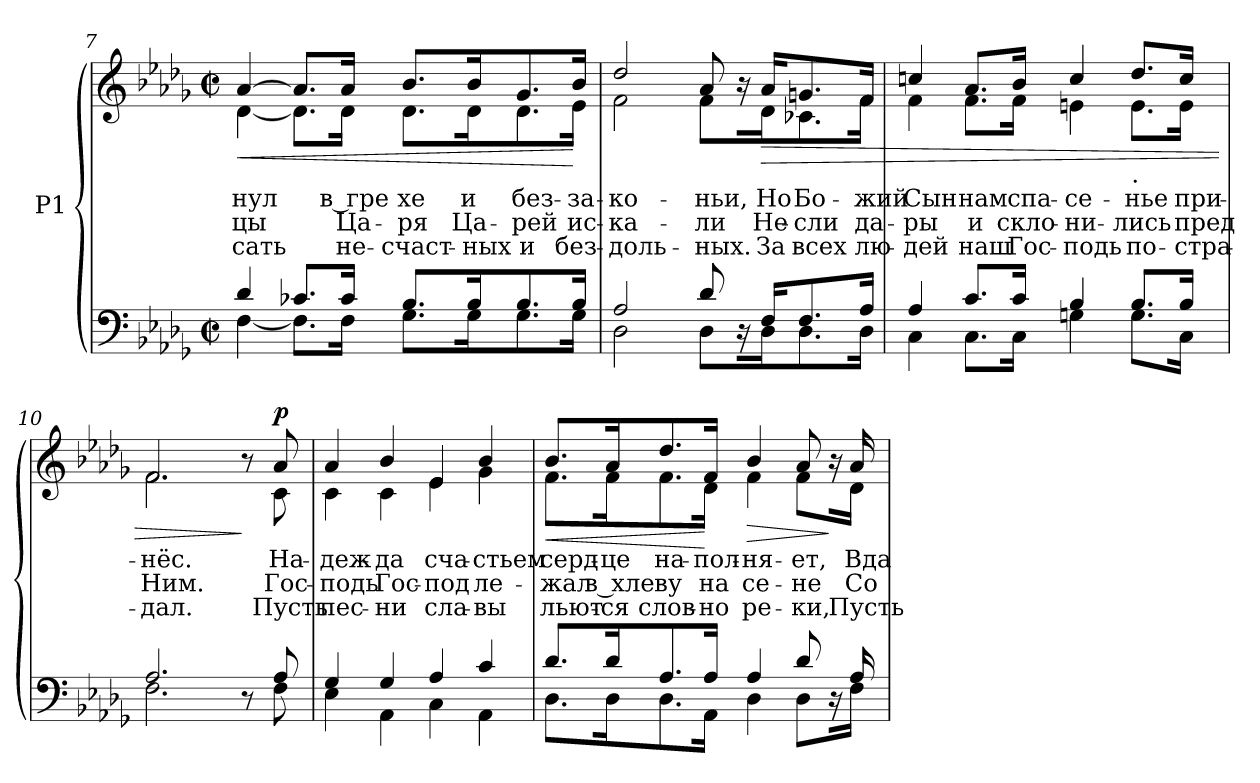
**kern	**kern	**text	**text	**text	**dynam
*part1	*part1	*part1	*part1	*part1	*part1
*staff2	*staff1	*staff1	*staff1	*staff1	*staff1/2
*I"P1	*	*	*	*	*
*clefF4	*clefG2	*	*	*	*
*k[b-e-a-d-g-]	*k[b-e-a-d-g-]	*	*	*	*
*D-:	*D-:	*	*	*	*
*M2/2	*M2/2	*	*	*	*
*met(c|)	*met(c|)	*	*	*	*
=7	=7	=7	=7	=7	=7
*^	*	*	*	*	*
!	!	!	!LO:LY:b:color=#000000	!LO:LY:b:color=#000000	!LO:LY:b:color=#000000	!LO:HP:b
*	*	*^	*	*	*	*
4d-i/	[<4Fi\	[>4a-i/	[<4d-i\	-нул	-цы	-сать	<
8.c-Xi/L	8.Fi\L]	8.a-i/L]	8.d-i\L]	.	.	.	.
!	!	!	!	!LO:LY:b:color=#000000	!LO:LY:b:color=#000000	!LO:LY:b:color=#000000	!
16c-i/Jk	16Fi\Jk	16a-i/Jk	16d-i\Jk	в гре	Ца-	не-	.
!	!	!	!	!LO:LY:b:color=#000000	!LO:LY:b:color=#000000	!LO:LY:b:color=#000000	!
8.B-i/L	8.G-i\L	8.b-i/L	8.d-i\L	хе	-ря	-счаст-	.
!	!	!	!	!LO:LY:b:color=#000000	!LO:LY:b:color=#000000	!LO:LY:b:color=#000000	!
16B-i/K	16G-i\K	16b-i/K	16d-i\K	и	Ца-	-ных	.
!	!	!	!	!LO:LY:b:color=#000000	!LO:LY:b:color=#000000	!LO:LY:b:color=#000000	!
8.B-i/	8.G-i\	8.g-i/	8.d-i\	без-	-рей	и	.
!	!	!	!	!LO:LY:b:color=#000000	!LO:LY:b:color=#000000	!LO:LY:b:color=#000000	!
16B-i/Jk	16G-i\Jk	16b-i/Jk	16e-i\Jk	-за-	ис-	без-	[
!!LO:LB:g=z	!!
=8	=8	=8	=8	=8	=8	=8	=8
!	!	!	!	!LO:LY:b:color=#000000	!LO:LY:b:color=#000000	!LO:LY:b:color=#000000	!
2A-i/	2D-i\	2dd-i/	2fi\	-ко-	-ка-	-доль-	.
!	!	!	!	!LO:LY:b:color=#000000	!LO:LY:b:color=#000000	!LO:LY:b:color=#000000	!
8d-i/	8D-i\L	8a-i/	8fi\L	-ньи,	-ли	-ных.	.
16r	16ryy	16r	16ryy	.	.	.	.
!	!	!	!	!LO:LY:b:color=#000000	!LO:LY:b:color=#000000	!LO:LY:b:color=#000000	!LO:HP:b
16Fi/KL	16D-i\K	16a-i/KL	16d-i\K	Но	Не-	За	>
!	!	!	!	!LO:LY:b:color=#000000	!LO:LY:b:color=#000000	!LO:LY:b:color=#000000	!
8.Fi/	8.D-i\	8.gni/	8.c-Xi\	Бо-	-сли	всех	.
!	!	!	!	!LO:LY:b:color=#000000	!LO:LY:b:color=#000000	!LO:LY:b:color=#000000	!
16A-i/Jk	16D-i\Jk	16fi/Jk	16fi\Jk	-жий	да-	лю-	.
=9	=9	=9	=9	=9	=9	=9	=9
!	!	!	!	!LO:LY:b:color=#000000	!LO:LY:b:color=#000000	!LO:LY:b:color=#000000	!
4A-i/	4Ci\	4ccni/	4fi\	Сын	-ры	-дей	.
!	!	!	!	!LO:LY:b:color=#000000	!LO:LY:b:color=#000000	!LO:LY:b:color=#000000	!
8.ci/L	8.Ci\L	8.a-i/L	8.fi\L	нам	и	наш	.
!	!	!	!	!LO:LY:b:color=#000000	!LO:LY:b:color=#000000	!LO:LY:b:color=#000000	!
16ci/Jk	16Ci\Jk	16b-i/Jk	16fi\Jk	спа-	скло-	Гос-	.
!	!	!	!	!LO:LY:b:color=#000000	!LO:LY:b:color=#000000	!LO:LY:b:color=#000000	!
4B-i/	4Gni\	4cci/	4eni\	-се-	-ни-	-подь	.
!	!	!LO:TX:b:t=.	!	!	!	!	!
!	!	!	!	!LO:LY:b:color=#000000	!LO:LY:b:color=#000000	!LO:LY:b:color=#000000	!
8.B-i/L	8.Gi\L	8.dd-i/L	8.ei\L	-нье	-лись	по-	.
!	!	!	!	!LO:LY:b:color=#000000	!LO:LY:b:color=#000000	!LO:LY:b:color=#000000	!
16B-i/Jk	16Ci\Jk	16cci/Jk	16ei\Jk	при-	пред	-стра-	.
=10	=10	=10	=10	=10	=10	=10	=10
!	!	!	!	!LO:LY:b:color=#000000	!LO:LY:b:color=#000000	!LO:LY:b:color=#000000	!
2.A-i/	2.Fi\	2.fi/	2.fi\	-нёс.	Ним.	-дал.	.
8r	8ryy	8r	8ryy	.	.	.	]
!	!	!	!	!LO:LY:b:color=#000000	!LO:LY:b:color=#000000	!LO:LY:b:color=#000000	!
8A-i/	8Fi\	8a-i/	8ci\	На-	Гос-	Пусть	p
=11	=11	=11	=11	=11	=11	=11	=11
!	!	!	!	!LO:LY:b:color=#000000	!LO:LY:b:color=#000000	!LO:LY:b:color=#000000	!
4G-i/	4E-i\	4a-i/	4ci\	-деж-	-подь	пес-	.
!	!	!	!	!LO:LY:b:color=#000000	!LO:LY:b:color=#000000	!LO:LY:b:color=#000000	!
4G-i/	4AA-i\	4b-i/	4ci\	-да	Гос-	-ни	.
!	!	!	!	!LO:LY:b:color=#000000	!LO:LY:b:color=#000000	!LO:LY:b:color=#000000	!
4A-i/	4Ci\	4e-i/	4e-i\	сча-	-под	сла-	.
!	!	!	!	!LO:LY:b:color=#000000	!LO:LY:b:color=#000000	!LO:LY:b:color=#000000	!
4ci/	4AA-i\	4b-i/	4g-i\	-стьем	ле-	-вы	.
!!LO:PB:g=z	!!
=12	=12	=12	=12	=12	=12	=12	=12
!	!	!	!	!LO:LY:b:color=#000000	!LO:LY:b:color=#000000	!LO:LY:b:color=#000000	!LO:HP:b
8.d-i/L	8.D-i\L	8.b-i/L	8.fi\L	серд-	-жал	льют-	<
!	!	!	!	!LO:LY:b:color=#000000	!LO:LY:b:color=#000000	!LO:LY:b:color=#000000	!
16d-i/K	16D-i\K	16a-i/K	16fi\K	-це	в хле	-ся	.
!	!	!	!	!LO:LY:b:color=#000000	!LO:LY:b:color=#000000	!LO:LY:b:color=#000000	!
8.A-i/	8.D-i\	8.dd-i/	8.fi\	на-	ву	слов-	.
!	!	!	!	!LO:LY:b:color=#000000	!LO:LY:b:color=#000000	!LO:LY:b:color=#000000	!
16A-i/Jk	16AA-i\Jk	16fi/Jk	16d-i\Jk	-пол-	на	-но	[
!	!	!	!	!LO:LY:b:color=#000000	!LO:LY:b:color=#000000	!LO:LY:b:color=#000000	!LO:HP:b
4A-i/	4D-i\	4b-i/	4fi\	-ня-	се-	ре-	>
!	!	!	!	!LO:LY:b:color=#000000	!LO:LY:b:color=#000000	!LO:LY:b:color=#000000	!
8d-i/	8D-i\L	8a-i/	8fi\L	-ет,	-не	-ки,	.
16r	16ryy	16r	16ryy	.	.	.	]
!	!	!	!	!LO:LY:b:color=#000000	!LO:LY:b:color=#000000	!LO:LY:b:color=#000000	!
16A-i/	16Fi\Jk	16a-i/	16d-i\Jk	Вда-	Со-	Пусть	.
*v	*v	*	*	*	*	*	*
*	*v	*v	*	*	*	*
=	=	=	=	=	=
*-	*-	*-	*-	*-	*-
